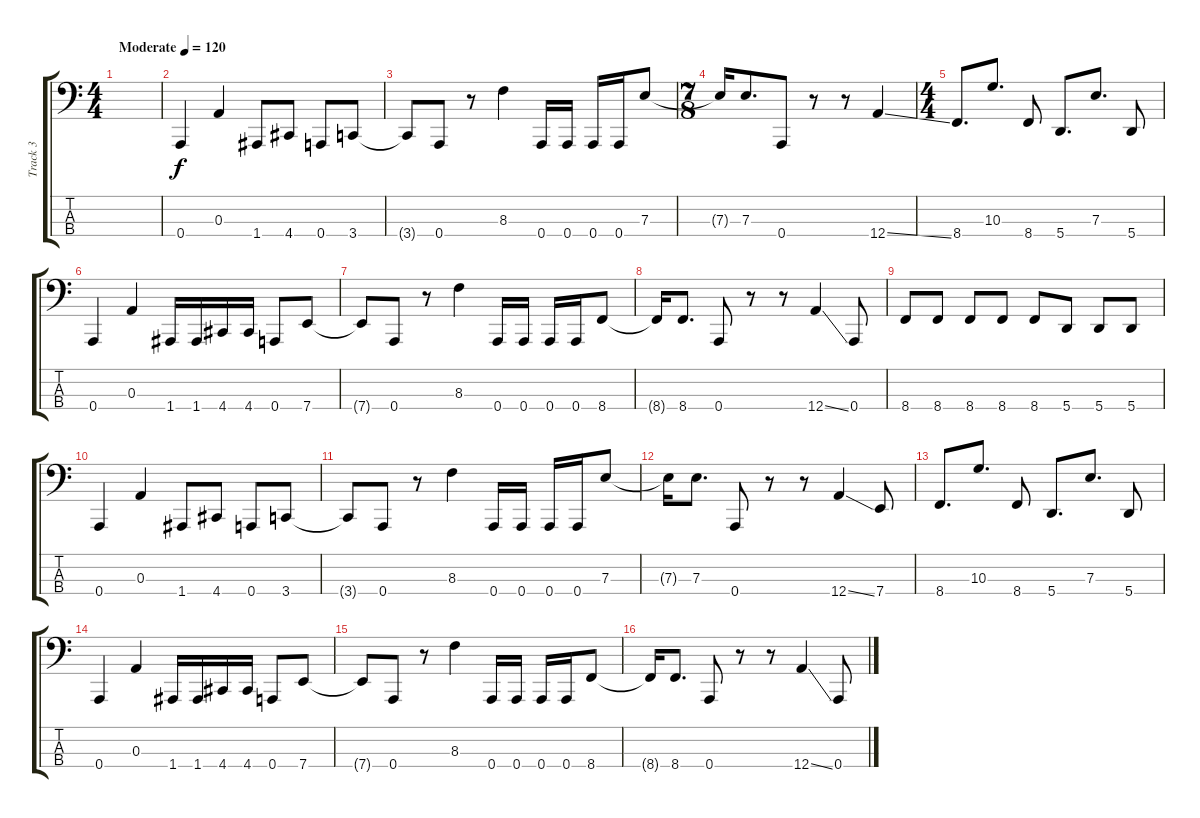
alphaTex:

\track ("Track 3" "Track 3") {instrument electricbassfinger}
\staff {score tabs}
\tuning (G2 D2 A1 A0) {hide}
\ts (4 4)
\tempo (120 "Moderate")
\clef f4
\ks c
|
0.4.4 0.3.4 1.4.8 4.4.8 0.4.8 3.4.8 |
3.4{t}.8 0.4.8 r.8 8.3.4 0.4.16 0.4.16 0.4.16 0.4.16 7.3.8 |
\ts (7 8)
7.3{t}.16 7.3.8{d} 0.4.8 r.8 r.8 12.4{ss}.4 |
\ts (4 4)
8.4.8{d} 10.3.8{d} 8.4.8 5.4.8{d} 7.3.8{d} 5.4.8 |
0.4.4 0.3.4 1.4.16 1.4.16 4.4.16 4.4.16 0.4.8 7.4.8 |
7.4{t}.8 0.4.8 r.8 8.3.4 0.4.16 0.4.16 0.4.16 0.4.16 8.4.8 |
8.4{t}.16 8.4.8{d} 0.4.8 r.8 r.8 12.4{ss}.4 0.4.8 |
8.4.8 8.4.8 8.4.8 8.4.8 8.4.8 5.4.8 5.4.8 5.4.8 |
0.4.4 0.3.4 1.4.8 4.4.8 0.4.8 3.4.8 |
3.4{t}.8 0.4.8 r.8 8.3.4 0.4.16 0.4.16 0.4.16 0.4.16 7.3.8 |
7.3{t}.16 7.3.8{d} 0.4.8 r.8 r.8 12.4{ss}.4 7.4.8 |
8.4.8{d} 10.3.8{d} 8.4.8 5.4.8{d} 7.3.8{d} 5.4.8 |
0.4.4 0.3.4 1.4.16 1.4.16 4.4.16 4.4.16 0.4.8 7.4.8 |
7.4{t}.8 0.4.8 r.8 8.3.4 0.4.16 0.4.16 0.4.16 0.4.16 8.4.8 |
8.4{t}.16 8.4.8{d} 0.4.8 r.8 r.8 12.4{ss}.4 0.4.8
